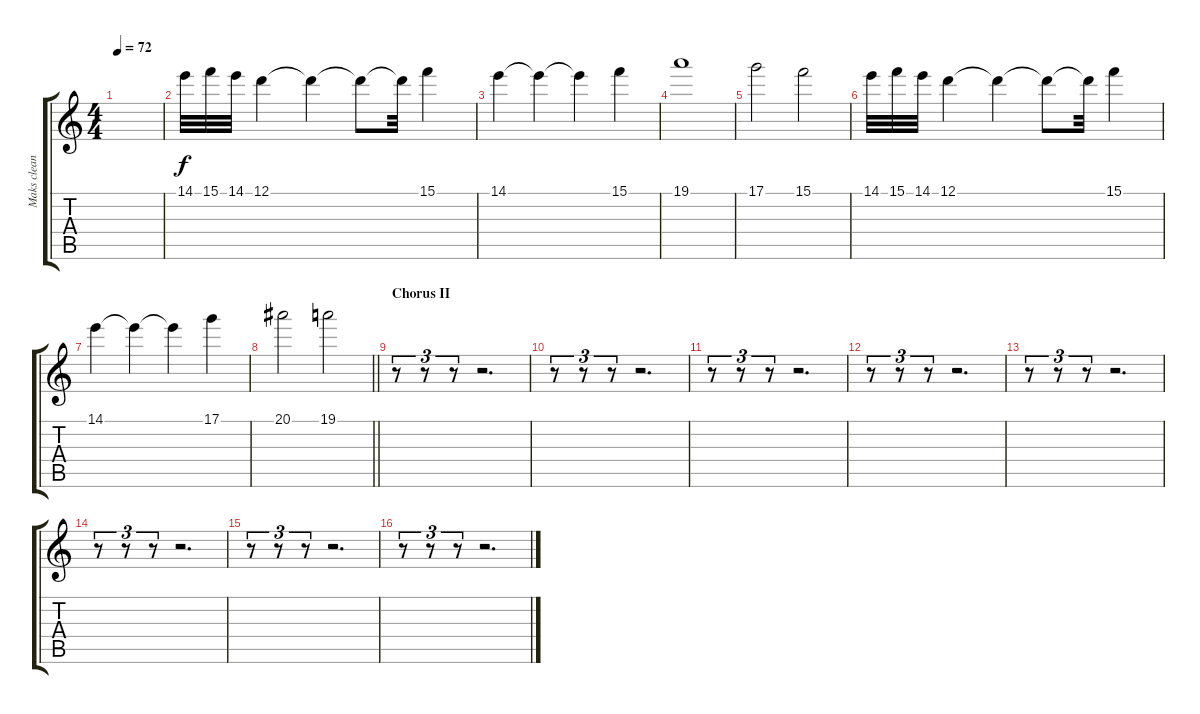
\track ("Maks clean" "Maks clean") {instrument electricguitarclean}
\staff {score tabs}
\tuning (D4 A3 F3 C3 G2 C2) {hide}
\ts (4 4)
\tempo 72
\clef g2
\ks c
|
14.1.32 15.1.32 14.1.32 12.1.4 12.1{t}.4 12.1{t}.8 12.1{t}.32 15.1.4 |
14.1.4 14.1{t}.4 14.1{t}.4 15.1.4 |
19.1.1 |
17.1.2 15.1.2 |
14.1.32 15.1.32 14.1.32 12.1.4 12.1{t}.4 12.1{t}.8 12.1{t}.32 15.1.4 |
14.1.4 14.1{t}.4 14.1{t}.4 17.1.4 |
\barLineRight lightlight
20.1.2 19.1.2 |
\section ("" "Chorus II")
r.8{tu (3 2)} r.8{tu (3 2)} r.8{tu (3 2)} r.2{d} |
r.8{tu (3 2)} r.8{tu (3 2)} r.8{tu (3 2)} r.2{d} |
r.8{tu (3 2)} r.8{tu (3 2)} r.8{tu (3 2)} r.2{d} |
r.8{tu (3 2)} r.8{tu (3 2)} r.8{tu (3 2)} r.2{d} |
r.8{tu (3 2)} r.8{tu (3 2)} r.8{tu (3 2)} r.2{d} |
r.8{tu (3 2)} r.8{tu (3 2)} r.8{tu (3 2)} r.2{d} |
r.8{tu (3 2)} r.8{tu (3 2)} r.8{tu (3 2)} r.2{d} |
r.8{tu (3 2)} r.8{tu (3 2)} r.8{tu (3 2)} r.2{d}
